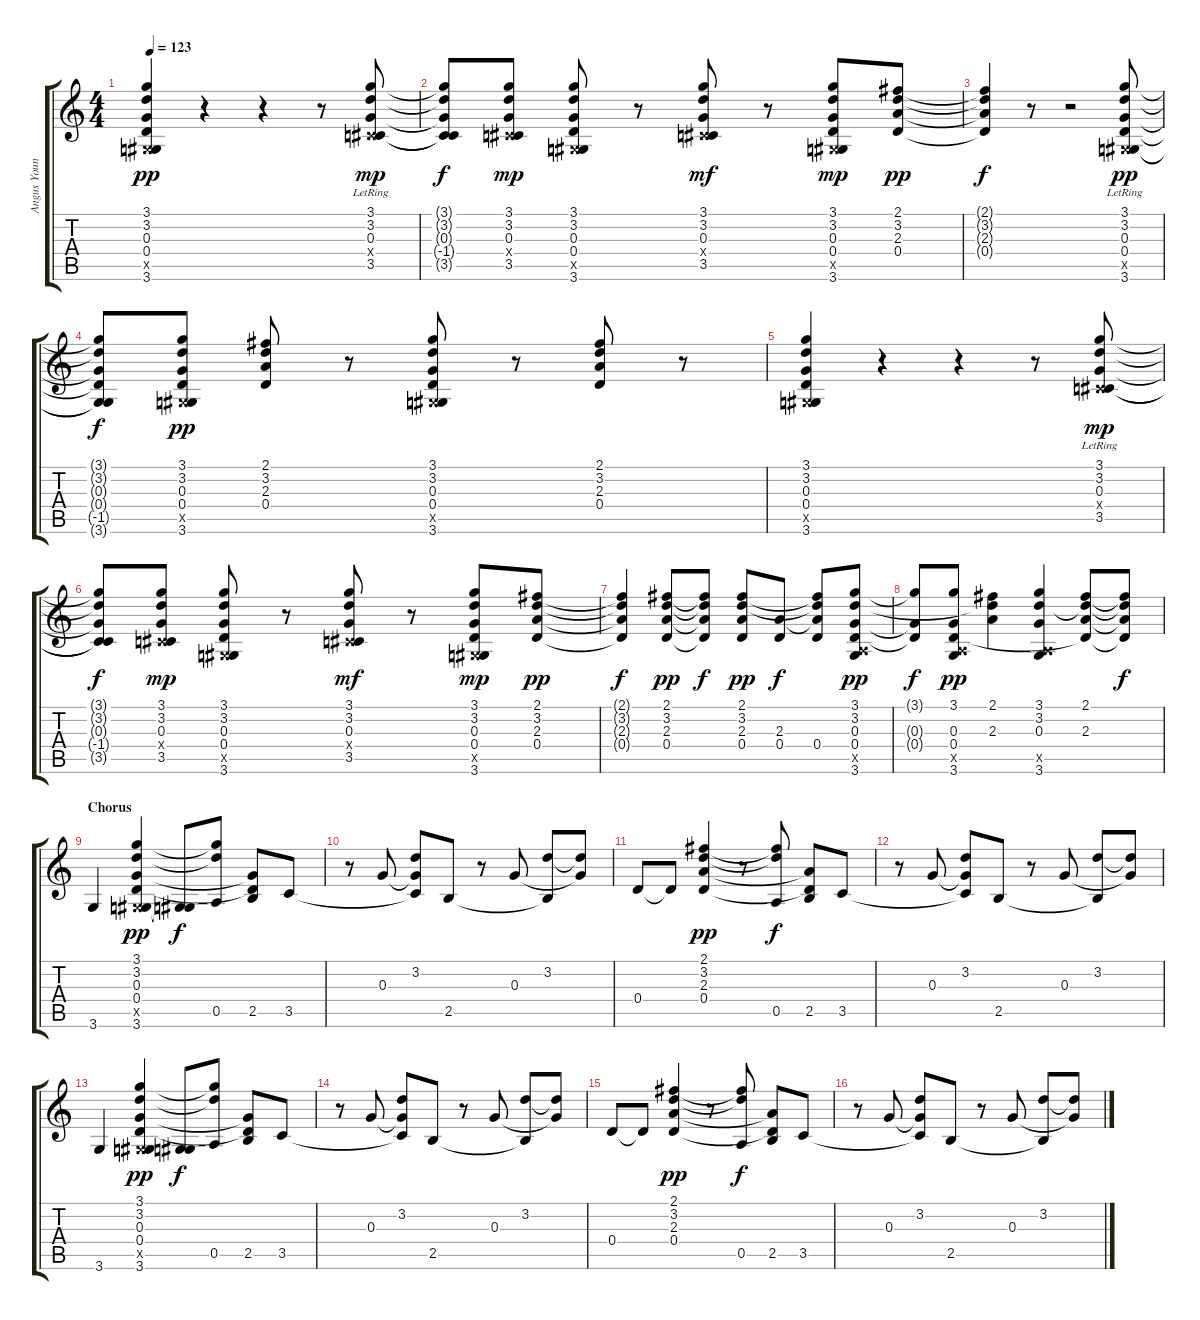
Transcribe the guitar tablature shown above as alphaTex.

\track ("Angus Young (Lead Guitar)" "Angus Youn") {instrument distortionguitar}
\staff {score tabs}
\tuning (E4 B3 G3 D3 A2 E2) {hide}
\ts (4 4)
\tempo 123
\clef g2
\ks c
(3.1 3.2 0.3 0.4 -1.5{x} 3.6).4{dy pp} r.4 r.4 r.8 (3.1{lr} 3.2{lr} 0.3{lr} -1.4{x} 3.5{lr}).8{dy mp} |
(3.1{t} 3.2{t} 0.3{t} -1.4{t} 3.5{t}).8{dy f} (3.1 3.2 0.3 -1.4{x} 3.5).8{dy mp} (3.1 3.2 0.3 0.4 -1.5{x} 3.6).8 r.8 (3.1 3.2 0.3 -1.4{x} 3.5).8{dy mf} r.8 (3.1 3.2 0.3 0.4 -1.5{x} 3.6).8{dy mp} (2.1 3.2 2.3 0.4).8{dy pp} |
(2.1{t} 3.2{t} 2.3{t} 0.4{t}).4{dy f} r.8 r.2 (3.1{lr} 3.2{lr} 0.3{lr} 0.4{lr} -1.5{x} 3.6{lr}).8{dy pp} |
(3.1{t} 3.2{t} 0.3{t} 0.4{t} -1.5{t} 3.6{t}).8{dy f} (3.1 3.2 0.3 0.4 -1.5{x} 3.6).8{dy pp} (2.1 3.2 2.3 0.4).8 r.8 (3.1 3.2 0.3 0.4 -1.5{x} 3.6).8 r.8 (2.1 3.2 2.3 0.4).8 r.8 |
(3.1 3.2 0.3 0.4 -1.5{x} 3.6).4 r.4 r.4 r.8 (3.1{lr} 3.2{lr} 0.3{lr} -1.4{x} 3.5{lr}).8{dy mp} |
(3.1{t} 3.2{t} 0.3{t} -1.4{t} 3.5{t}).8{dy f} (3.1 3.2 0.3 -1.4{x} 3.5).8{dy mp} (3.1 3.2 0.3 0.4 -1.5{x} 3.6).8 r.8 (3.1 3.2 0.3 -1.4{x} 3.5).8{dy mf} r.8 (3.1 3.2 0.3 0.4 -1.5{x} 3.6).8{dy mp} (2.1 3.2 2.3 0.4).8{dy pp} |
(2.1{t} 3.2{t} 2.3{t} 0.4{t}).4{dy f} (2.1 3.2 2.3 0.4).8{dy pp} (2.1{t} 3.2{t} 2.3{t} 0.4{t}).8{dy f} (2.1 3.2 2.3 0.4).8{dy pp} (2.3 0.4).8{dy f} (2.1{t} 3.2{t} 2.3{t} 0.4).8 (3.1 3.2 0.3 0.4 0.5{x} 3.6).8{dy pp} |
(3.1{t} 0.3{t} 0.4{t}).8{dy f} (3.1 0.3 0.4 0.5{x} 3.6).8{dy pp} (2.1 3.2{t} 2.3).4 (3.1 3.2 0.3 0.5{x} 3.6).4 (2.1 3.2{t} 2.3 0.4{t}).8 (2.1{t} 3.2{t} 2.3{t} 0.4{t}).8{dy f} |
\section ("" "Chorus")
3.6.4 (3.1 3.2 0.3 0.4 -1.5{x} 3.6).4{dy pp} (-1.5{t} 3.6{t}).8{dy f} (3.1{t} 3.2{t} 0.5).8 (0.3{t} 0.4{t} 2.5).8 3.5.8 |
r.8 0.3.8 (3.2 0.3{t} 3.5{t}).8 2.5.8 r.8 0.3.8 (3.2 2.5{t}).8 (3.2{t} 0.3{t}).8 |
0.4.8 0.4{t}.8 (2.1 3.2 2.3 0.4).4{dy pp} r.8 (2.1{t} 3.2{t} 0.5).8{dy f} (2.3{t} 0.4{t} 2.5).8 3.5.8 |
r.8 0.3.8 (3.2 0.3{t} 3.5{t}).8 2.5.8 r.8 0.3.8 (3.2 2.5{t}).8 (3.2{t} 0.3{t}).8 |
3.6.4 (3.1 3.2 0.3 0.4 -1.5{x} 3.6).4{dy pp} (-1.5{t} 3.6{t}).8{dy f} (3.1{t} 3.2{t} 0.5).8 (0.3{t} 0.4{t} 2.5).8 3.5.8 |
r.8 0.3.8 (3.2 0.3{t} 3.5{t}).8 2.5.8 r.8 0.3.8 (3.2 2.5{t}).8 (3.2{t} 0.3{t}).8 |
0.4.8 0.4{t}.8 (2.1 3.2 2.3 0.4).4{dy pp} r.8 (2.1{t} 3.2{t} 0.5).8{dy f} (2.3{t} 0.4{t} 2.5).8 3.5.8 |
r.8 0.3.8 (3.2 0.3{t} 3.5{t}).8 2.5.8 r.8 0.3.8 (3.2 2.5{t}).8 (3.2{t} 0.3{t}).8
